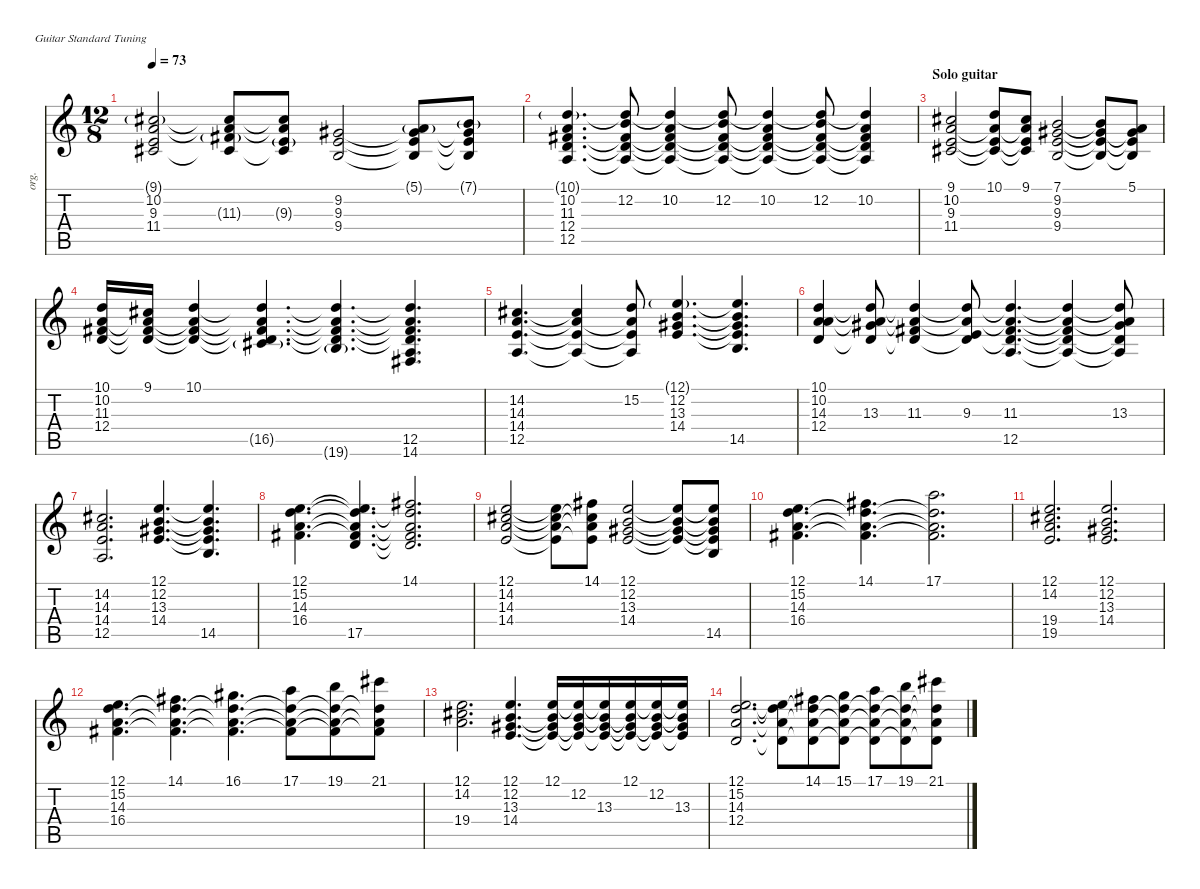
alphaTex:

\defaultSystemsLayout 4
\hideDynamics
\bracketExtendMode nobrackets
\otherSystemsTrackNameOrientation horizontal
\track ("Organ" "org.") {instrument churchorgan}
\staff {score tabs}
\tuning (E4 B3 G3 D3 A2 E2)
\ts (12 8)
\section ("" "")
\tempo 73
\clef g2
\ks c
(9.1{g acc #} 10.2 9.3 11.4{acc #}).2{dy f beam Up} (11.3{g acc #} 9.1{t acc #} 10.2{t} 11.4{t acc #}).8{beam Up} (9.1{t acc #} 10.2{t} 9.3{g} 11.4{t acc #}).8{beam Up} (9.2{acc #} 9.3 9.4).2{beam Up} (5.1{g} 9.2{t acc #} 9.3{t} 9.4{t}).8{beam Up} (7.1{g} 9.2{t acc #} 9.3{t} 9.4{t}).8{beam Up} |
(10.1{g} 10.2 11.3{acc #} 12.4 12.5).4{d beam Up} (12.2 10.1{t} 11.3{t acc #} 12.4{t} 12.5{t}).8{beam Up} (10.2 10.1{t} 11.3{t acc #} 12.4{t} 12.5{t}).4{beam Up} (12.2 10.1{t} 11.3{t acc #} 12.4{t} 12.5{t}).8{beam Up} (10.2 10.1{t} 11.3{t acc #} 12.4{t} 12.5{t}).4{beam Up} (12.2 10.1{t} 11.3{t acc #} 12.4{t} 12.5{t}).8{beam Up} (10.1{t} 10.2 11.3{t acc #} 12.4{t} 12.5{t}).4{beam Up} |
\section ("" "Solo guitar")
(9.1{acc #} 10.2 9.3 11.4{acc #}).2{dy mp beam Up} (10.1 10.2{t} 9.3{t} 11.4{t acc #}).8{beam Up} (9.1{acc #} 10.2{t} 9.3{t} 11.4{t acc #}).8{beam Up} (7.1 9.2{acc #} 9.3 9.4).2{beam Up} (7.1{t} 9.2{t acc #} 9.3{t} 9.4{t}).8{dy f beam Up} (5.1 9.2{t acc #} 9.3{t} 9.4{t}).8{dy mp beam Up} |
(10.1 10.2 11.3{acc #} 12.4).16{beam Up} (9.1{acc #} 10.2{t} 11.3{t acc #} 12.4{t}).16{beam Up} (10.1 10.2{t} 11.3{t acc #} 12.4{t}).4{beam Up} (12.4{t} 16.5{g acc #} 10.1{t} 10.2{t} 11.3{t acc #}).4{d dy f beam Up} (19.6{g} 10.1{t} 10.2{t} 11.3{t acc #} 12.4{t}).4{d beam Up} (10.1{t} 10.2{t} 11.3{t acc #} 12.4{t} 12.5 14.6{acc #}).4{d dy mp beam Up} |
(14.2{acc #} 14.3 14.4 12.5).4{d beam Up} (14.2{t acc #} 14.3{t} 14.4{t} 12.5{t}).4{dy f beam Up} (15.2 14.3{t} 14.4{t} 12.5{t}).8{beam Up} (12.1{g} 12.2 13.3{acc #} 14.4).4{d dy mp beam Up} (12.1{t} 12.2{t} 13.3{t acc #} 14.4{t} 14.5).4{d dy f beam Up} |
(10.1 10.2 14.3 12.4).4{dy mp beam Up} (13.3{acc #} 10.1{t} 10.2{t} 12.4{t}).8{beam Up} (10.1{t} 10.2{t} 11.3{acc #} 12.4{t}).4{dy f beam Up} (10.1{t} 10.2{t} 9.3 12.4{t}).8{beam Up} (11.3{acc #} 12.4{t} 12.5 10.1{t} 10.2{t}).4{d dy mp beam Up} (10.1{t} 10.2{t} 11.3{t acc #} 12.4{t} 12.5{t}).4{dy f beam Up} (10.1{t} 10.2{t} 13.3{acc #} 12.4{t} 12.5{t}).8{beam Up} |
(14.2{acc #} 14.3 14.4 12.5).2{d dy mp beam Up} (12.1 12.2 13.3{acc #} 14.4).4{d beam Up} (12.1{t} 12.2{t} 13.3{t acc #} 14.4{t} 14.5).4{d dy f beam Up} |
(12.1 15.2 14.3 16.4{acc #}).4{d dy mp beam Down} (12.1{t} 15.2{t} 14.3{t} 16.4{t acc #} 17.5).4{d dy f beam Up} (14.1{acc #} 15.2{t} 14.3{t} 16.4{t acc #} 17.5{t}).2{d dy mp beam Up} |
(12.1 14.2{acc #} 14.3 14.4).2{beam Up} (12.1{t} 14.2{t acc #} 14.3{t} 14.4{t}).8{dy f beam Down} (14.1{acc #} 14.2{t acc #} 14.3{t} 14.4{t}).8{dy mp beam Down} (12.1 12.2 13.3{acc #} 14.4).2{beam Up} (12.1{t} 12.2{t} 13.3{t acc #} 14.4{t}).8{dy f beam Up} (12.1{t} 12.2{t} 13.3{t acc #} 14.4{t} 14.5).8{beam Up} |
(12.1 15.2 14.3 16.4{acc #}).4{d dy mp beam Down} (14.1{acc #} 15.2{t} 14.3{t} 16.4{t acc #}).4{d beam Down} (17.1 15.2{t} 14.3{t} 16.4{t acc #}).2{d beam Down} |
(12.1 14.2{acc #} 19.4 19.5).2{d beam Up} (12.1 12.2 13.3{acc #} 14.4).2{d beam Up} |
(12.1 15.2 14.3 16.4{acc #}).4{d beam Down} (14.1{acc #} 15.2{t} 14.3{t} 16.4{t acc #}).4{d beam Down} (16.1{acc #} 15.2{t} 14.3{t} 16.4{t acc #}).4{d beam Down} (17.1 15.2{t} 14.3{t} 16.4{t acc #}).8{beam Down} (19.1 15.2{t} 14.3{t} 16.4{t acc #}).8{beam Down} (21.1{acc #} 15.2{t} 14.3{t} 16.4{t acc #}).8{beam Down} |
(12.1 14.2{acc #} 19.4).2{d beam Down} (12.1 12.2 13.3{acc #} 14.4).4{d beam Up} (12.1 12.2{t} 13.3{t acc #} 14.4{t}).16{beam Up} (12.2 13.3{t acc #} 12.1{t} 14.4{t}).16{beam Up} (12.1{t} 13.3{acc #} 12.2{t} 14.4{t}).16{dy f beam Up} (12.1 12.2{t} 13.3{t acc #} 14.4{t}).16{dy mp beam Up} (12.2 13.3{t acc #} 12.1{t} 14.4{t}).16{beam Up} (12.1{t} 12.2{t} 13.3{acc #} 14.4{t}).16{dy f beam Up} |
(12.1 15.2 14.3 12.4).2{d dy mp beam Up} (12.1{t} 15.2{t} 14.3{t} 12.4{t}).8{dy f beam Down} (14.1{acc #} 15.2{t} 14.3{t} 12.4{t}).8{dy mp beam Down} (15.1 15.2{t} 14.3{t} 12.4{t}).8{beam Down} (17.1 15.2{t} 14.3{t} 12.4{t}).8{beam Down} (19.1 15.2{t} 14.3{t} 12.4{t}).8{beam Down} (21.1{acc #} 15.2{t} 14.3{t} 12.4{t}).8{beam Down}
